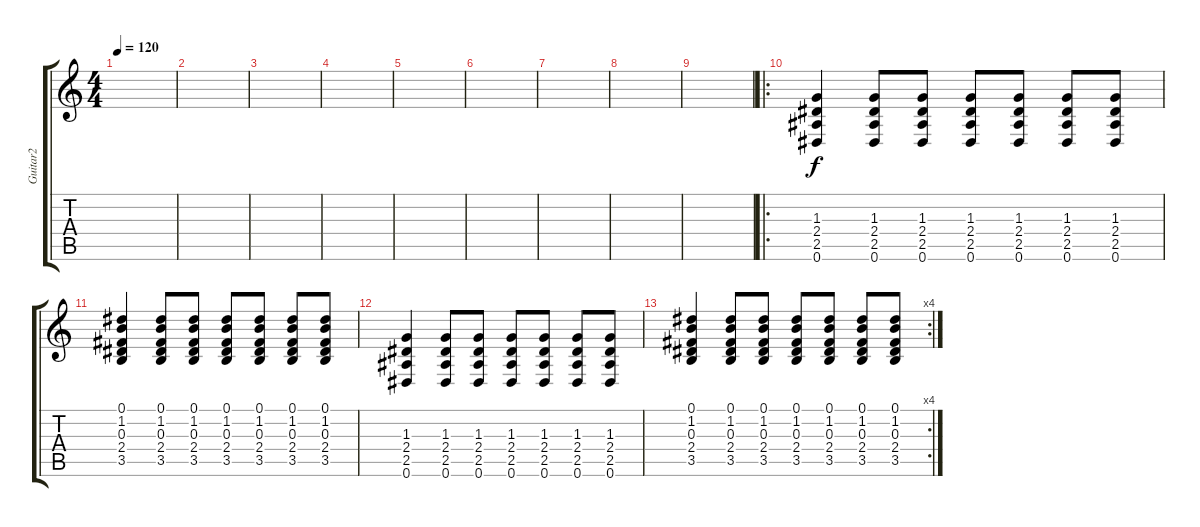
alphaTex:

\track ("Guitar2" "Guitar2") {instrument acousticguitarnylon}
\staff {score tabs}
\tuning (Eb4 Bb3 Gb3 Db3 Ab2 Eb2) {hide}
\ts (4 4)
\tempo 120
\clef g2
\ks c
|
|
|
|
|
|
|
|
|
\ro
(1.3 2.4 2.5 0.6).4 (1.3 2.4 2.5 0.6).8 (1.3 2.4 2.5 0.6).8 (1.3 2.4 2.5 0.6).8 (1.3 2.4 2.5 0.6).8 (1.3 2.4 2.5 0.6).8 (1.3 2.4 2.5 0.6).8 |
(0.1 1.2 0.3 2.4 3.5).4 (0.1 1.2 0.3 2.4 3.5).8 (0.1 1.2 0.3 2.4 3.5).8 (0.1 1.2 0.3 2.4 3.5).8 (0.1 1.2 0.3 2.4 3.5).8 (0.1 1.2 0.3 2.4 3.5).8 (0.1 1.2 0.3 2.4 3.5).8 |
(1.3 2.4 2.5 0.6).4 (1.3 2.4 2.5 0.6).8 (1.3 2.4 2.5 0.6).8 (1.3 2.4 2.5 0.6).8 (1.3 2.4 2.5 0.6).8 (1.3 2.4 2.5 0.6).8 (1.3 2.4 2.5 0.6).8 |
\rc 4
(0.1 1.2 0.3 2.4 3.5).4 (0.1 1.2 0.3 2.4 3.5).8 (0.1 1.2 0.3 2.4 3.5).8 (0.1 1.2 0.3 2.4 3.5).8 (0.1 1.2 0.3 2.4 3.5).8 (0.1 1.2 0.3 2.4 3.5).8 (0.1 1.2 0.3 2.4 3.5).8
